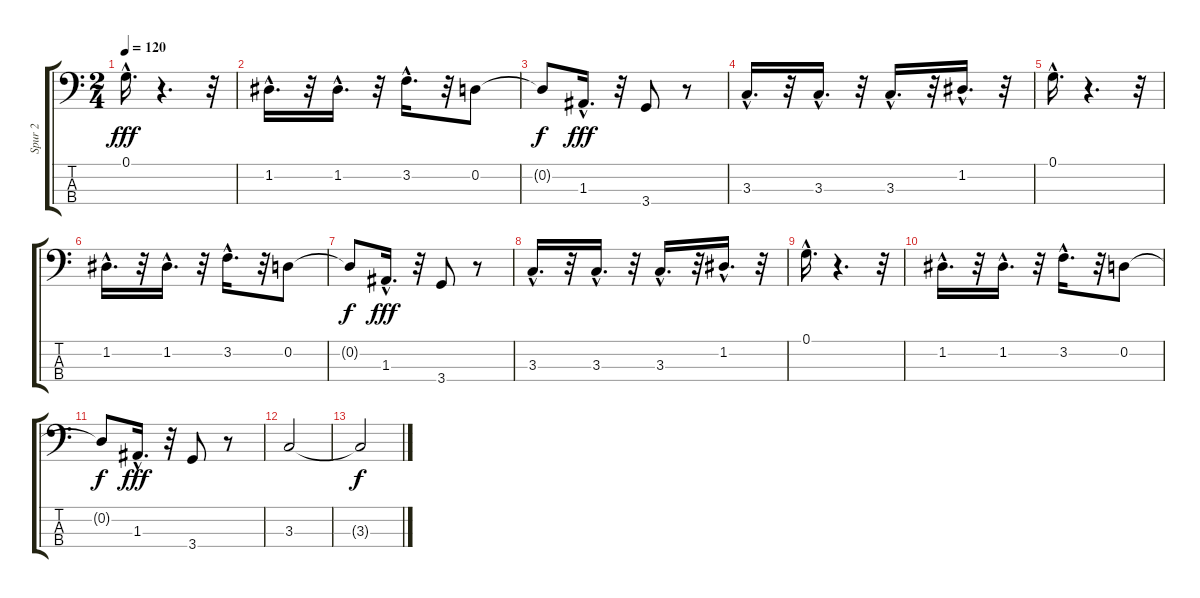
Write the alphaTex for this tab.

\track ("Spur 2" "Spur 2") {instrument fretlessbass}
\staff {score tabs}
\tuning (G2 D2 A1 E1) {hide}
\ts (2 4)
\tempo 120
\clef f4
\ks c
0.1{hac}.16{d dy fff} r.4{d} r.32 |
1.2{hac}.16{d} r.32 1.2{hac}.16{d} r.32 3.2{hac}.16{d} r.32 0.2.8 |
0.2{t}.8{dy f} 1.3{hac}.16{d dy fff} r.32 3.4.8 r.8 |
3.3{hac}.16{d} r.32 3.3{hac}.16{d} r.32 3.3{hac}.16{d} r.32 1.2{hac}.16{d} r.32 |
0.1{hac}.16{d} r.4{d} r.32 |
1.2{hac}.16{d} r.32 1.2{hac}.16{d} r.32 3.2{hac}.16{d} r.32 0.2.8 |
0.2{t}.8{dy f} 1.3{hac}.16{d dy fff} r.32 3.4.8 r.8 |
3.3{hac}.16{d} r.32 3.3{hac}.16{d} r.32 3.3{hac}.16{d} r.32 1.2{hac}.16{d} r.32 |
0.1{hac}.16{d} r.4{d} r.32 |
1.2{hac}.16{d} r.32 1.2{hac}.16{d} r.32 3.2{hac}.16{d} r.32 0.2.8 |
0.2{t}.8{dy f} 1.3{hac}.16{d dy fff} r.32 3.4.8 r.8 |
3.3.2 |
3.3{t}.2{dy f}
